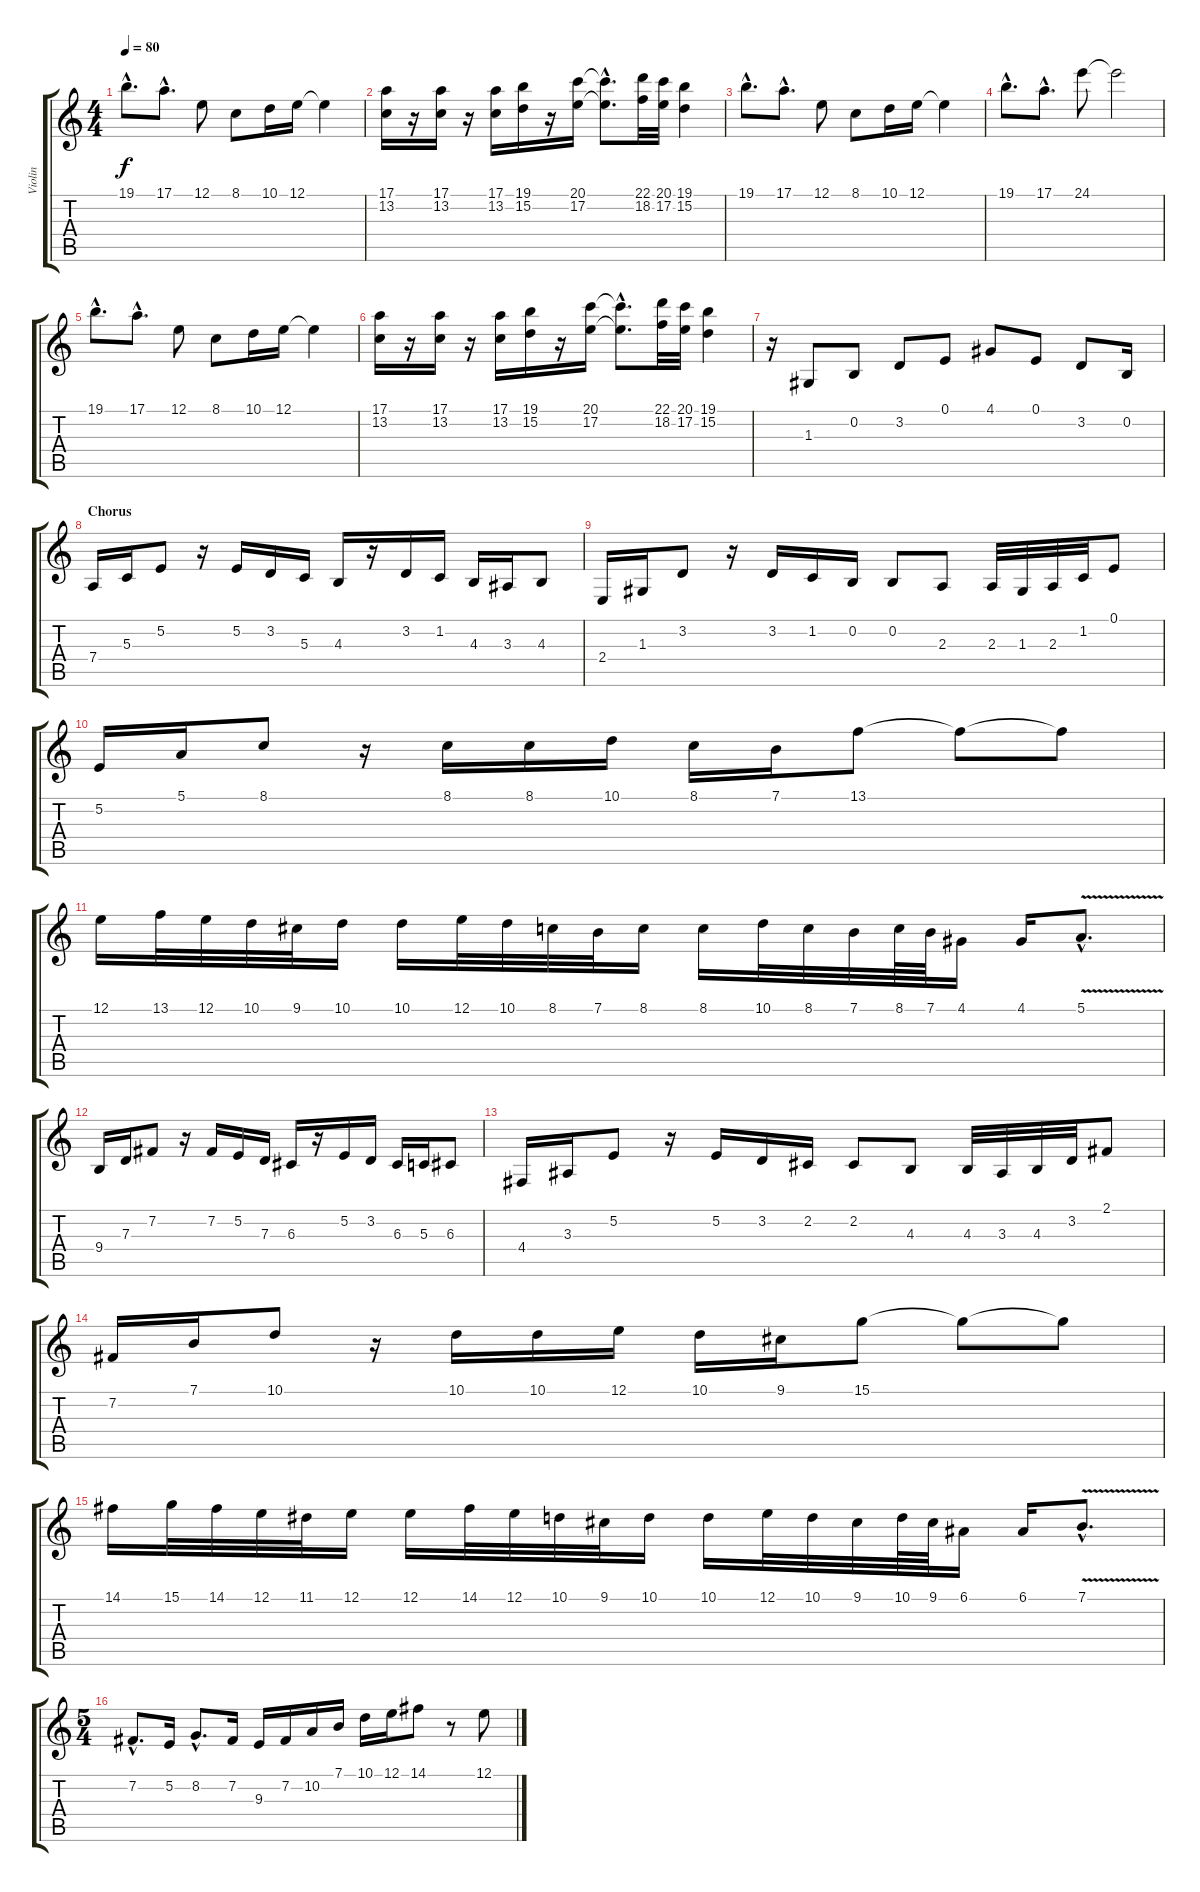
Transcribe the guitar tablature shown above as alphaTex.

\track ("Violin" "Violin") {instrument violin}
\staff {score tabs}
\tuning (E4 B3 G3 D3 A2 E2) {hide}
\ts (4 4)
\tempo 80
\clef g2
\ks c
19.1{hac}.8{d dy f} 17.1{hac}.8{d} 12.1.8 8.1.8 10.1.16 12.1.16 12.1{t}.4 |
(17.1 13.2).16 r.16 (17.1 13.2).16 r.16 (17.1 13.2).16 (19.1 15.2).16 r.16 (20.1 17.2).16 (20.1{hac t} 17.2{hac t}).8{d} (22.1 18.2).32 (20.1 17.2).32 (19.1 15.2).4 |
19.1{hac}.8{d} 17.1{hac}.8{d} 12.1.8 8.1.8 10.1.16 12.1.16 12.1{t}.4 |
19.1{hac}.8{d} 17.1{hac}.8{d} 24.1.8 24.1{t}.2 |
19.1{hac}.8{d} 17.1{hac}.8{d} 12.1.8 8.1.8 10.1.16 12.1.16 12.1{t}.4 |
(17.1 13.2).16 r.16 (17.1 13.2).16 r.16 (17.1 13.2).16 (19.1 15.2).16 r.16 (20.1 17.2).16 (20.1{hac t} 17.2{hac t}).8{d} (22.1 18.2).32 (20.1 17.2).32 (19.1 15.2).4 |
r.16{volume 15} 1.3.8 0.2.8 3.2.8 0.1.8 4.1.8 0.1.8 3.2.8 0.2.16 |
\section ("" "Chorus")
7.4.16 5.3.16 5.2.8 r.16 5.2.16 3.2.16 5.3.16 4.3.16 r.16 3.2.16 1.2.16 4.3.16 3.3.16 4.3.8 |
2.4.16 1.3.16 3.2.8 r.16 3.2.16 1.2.16 0.2.16 0.2.8 2.3.8 2.3.32 1.3.32 2.3.32 1.2.32 0.1.8 |
5.2.16 5.1.16 8.1.8 r.16 8.1.16 8.1.16 10.1.16 8.1.16 7.1.16 13.1.8 13.1{t}.8 13.1{t}.8 |
12.1.16 13.1.32 12.1.32 10.1.32 9.1.32 10.1.16 10.1.16 12.1.32 10.1.32 8.1.32 7.1.32 8.1.16 8.1.16 10.1.32 8.1.32 7.1.32 8.1.64 7.1.64 4.1.16 4.1.16 5.1{v hac}.8{d} |
9.4.16 7.3.16 7.2.8 r.16 7.2.16 5.2.16 7.3.16 6.3.16 r.16 5.2.16 3.2.16 6.3.16 5.3.16 6.3.8 |
4.4.16 3.3.16 5.2.8 r.16 5.2.16 3.2.16 2.2.16 2.2.8 4.3.8 4.3.32 3.3.32 4.3.32 3.2.32 2.1.8 |
7.2.16 7.1.16 10.1.8 r.16 10.1.16 10.1.16 12.1.16 10.1.16 9.1.16 15.1.8 15.1{t}.8 15.1{t}.8 |
14.1.16 15.1.32 14.1.32 12.1.32 11.1.32 12.1.16 12.1.16 14.1.32 12.1.32 10.1.32 9.1.32 10.1.16 10.1.16 12.1.32 10.1.32 9.1.32 10.1.64 9.1.64 6.1.16 6.1.16 7.1{v hac}.8{d} |
\ts (5 4)
7.2{hac}.8{d} 5.2.16 8.2{hac}.8{d} 7.2.16 9.3.16 7.2.16 10.2.16 7.1.16 10.1.16 12.1.16 14.1.8 r.8 12.1.8
